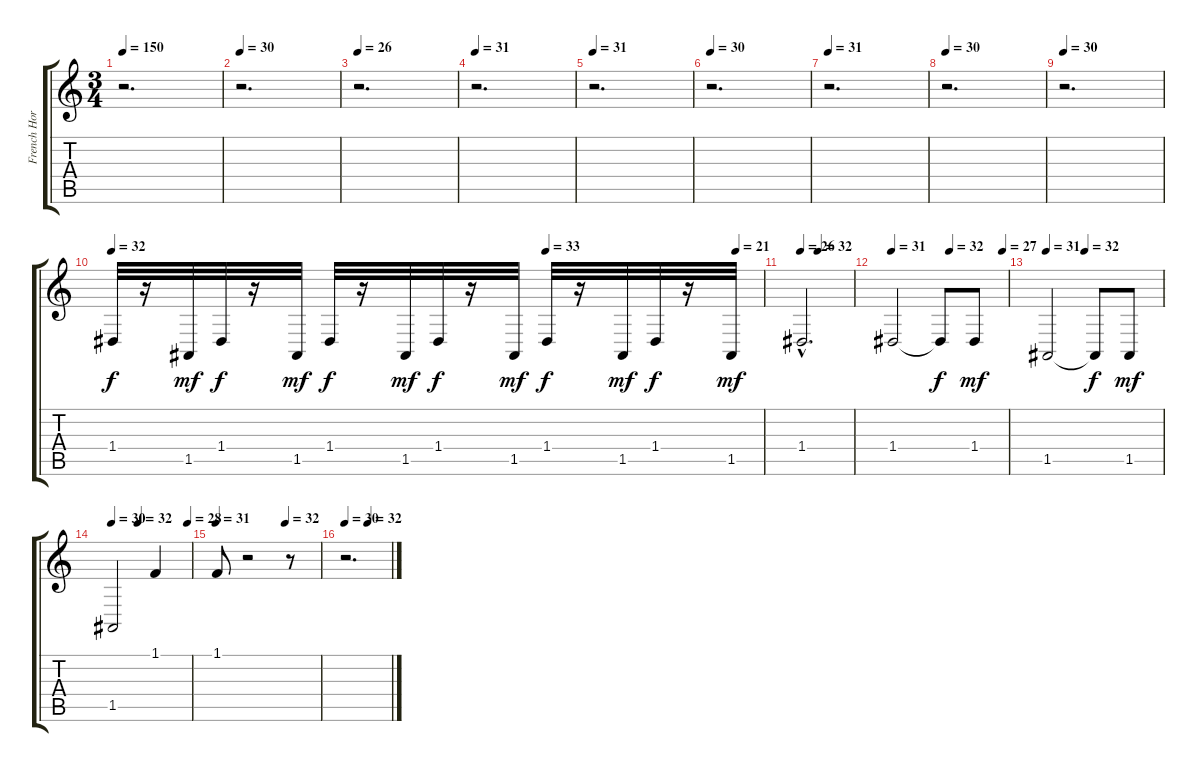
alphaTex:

\track ("French Horn" "French Hor") {instrument frenchhorn}
\staff {score tabs}
\tuning (E4 B3 G3 D3 A2 E2) {hide}
\ts (3 4)
\tempo 150
\clef g2
\ks c
r.2{d dy f instrument frenchhorn} |
\tempo 30
r.2{d} |
\tempo 26
r.2{d} |
\tempo 31
r.2{d} |
\tempo 31
r.2{d} |
\tempo 30
r.2{d} |
\tempo 31
r.2{d} |
\tempo 30
r.2{d} |
\tempo 30
r.2{d} |
\tempo 32
\tempo (33 0.6666666666666666)
\tempo (21 0.9583333333333334)
1.4.32{instrument frenchhorn} r.16 1.5.32{dy mf} 1.4.32{dy f} r.16 1.5.32{dy mf} 1.4.32{dy f} r.16 1.5.32{dy mf} 1.4.32{dy f} r.16 1.5.32{dy mf} 1.4.32{dy f} r.16 1.5.32{dy mf} 1.4.32{dy f} r.16 1.5.32{dy mf} |
\tempo 26
\tempo (32 0.3333333333333333)
1.4{hac}.2{d} |
\tempo 31
\tempo (32 0.5)
\tempo (27 0.9583333333333334)
1.4.2 1.4{t}.8{dy f} 1.4.8{dy mf} |
\tempo 31
\tempo (32 0.3333333333333333)
1.5.2 1.5{t}.8{dy f} 1.5.8{dy mf} |
\tempo 30
\tempo (32 0.3333333333333333)
\tempo (28 0.9583333333333334)
1.5.2 1.1.4 |
\tempo 31
\tempo (32 0.6666666666666666)
1.1.8 r.2 r.8 |
\tempo 30
\tempo (32 0.5)
r.2{d}
